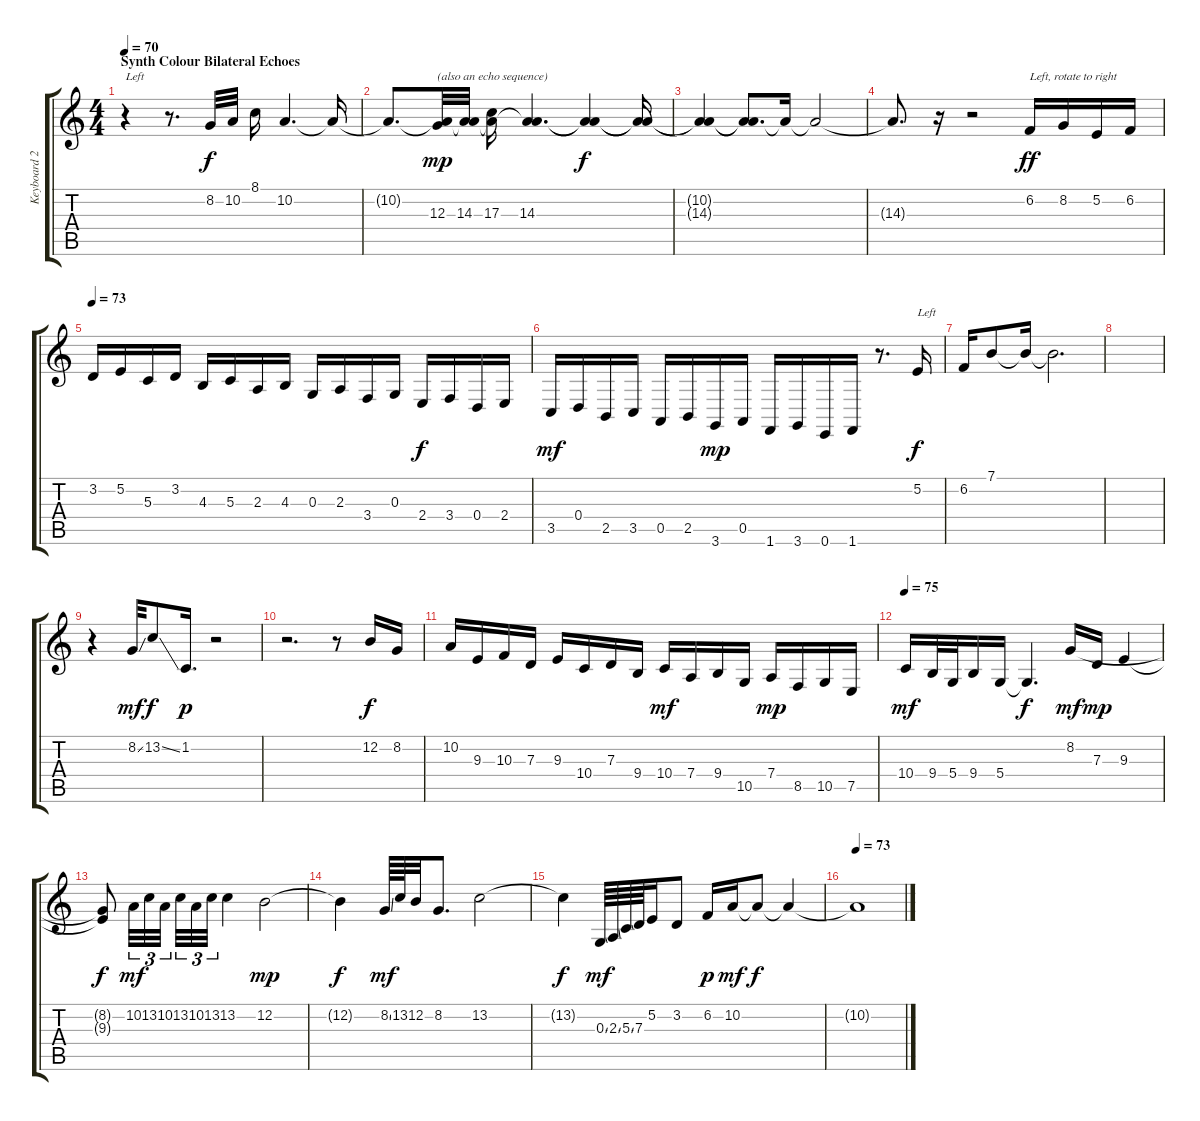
\track ("Keyboard 2 LC" "Keyboard 2") {instrument lead2sawtooth}
\staff {score tabs}
\tuning (E4 B3 G3 D3 A2 E2) {hide}
\ts (4 4)
\section ("" "Synth Colour Bilateral Echoes")
\tempo 70
\tempo 71
\tempo 70
\clef g2
\ks c
r.4{txt "Left" dy f balance 0 instrument lead2sawtooth} r.8{d} 8.2.32 10.2.32 8.1.16 10.2.4{d} 10.2{t}.16 |
10.2{t}.8{d} (10.2{t} 12.3).32{txt "(also an echo sequence)" dy mp} (10.2{t} 14.3).32 (10.2{t} 17.3).16 (10.2{t} 14.3).4{d} (10.2{t} 14.3{t}).4{dy f} (10.2{t} 14.3{t}).16 |
(10.2{t} 14.3{t}).4 (10.2{t} 14.3{t}).8{d} 14.3{t}.16 14.3{t}.2 |
14.3{t}.8{d} r.16 r.2{volume 0 balance 0} 6.2.16{txt "Left, rotate to right" dy ff volume 10 balance 16} 8.2.16 5.2.16{volume 10} 6.2.16 |
\tempo 73
3.2.16 5.2.16 5.3.16 3.2.16 4.3.16 5.3.16 2.3.16 4.3.16 0.3.16 2.3.16 3.4.16 0.3.16 2.4.16{dy f} 3.4.16 0.4.16 2.4.16 |
3.5.16{dy mf} 0.4.16 2.5.16 3.5.16 0.5.16 2.5.16 3.6.16{dy mp} 0.5.16 1.6.16 3.6.16 0.6.16 1.6.16 r.8{d} 5.2.16{txt "Left" dy f balance 0} |
6.2.16 7.1.8 7.1{t}.16 7.1{t}.2{d} |
|
r.4 8.2{ss}.32{dy mf} 13.2{ss}.8{dy f} 1.2.16{d dy p} r.2 |
r.2{d} r.8 12.2.16{dy f} 8.2.16 |
10.2.16 9.3.16 10.3.16 7.3.16 9.3.16 10.4.16 7.3.16 9.4.16 10.4.16{dy mf} 7.4.16 9.4.16 10.5.16 7.4.16{dy mp} 8.5.16 10.5.16 7.5.16 |
\tempo 75
10.4.16{dy mf} 9.4.32 5.4.32 9.4.16 5.4.16 5.4{t}.4{d dy f} 8.2.16{dy mf} 7.3.16{dy mp} 9.3.4 |
(8.2{t} 9.3{t}).8{dy f} 10.2.32{tu (3 2) dy mf} 13.2.32{tu (3 2)} 10.2.32{tu (3 2)} 13.2.32{tu (3 2)} 10.2.32{tu (3 2)} 13.2.32{tu (3 2)} 13.2.4 12.2.2{dy mp} |
12.2{t}.4{dy f} 8.2{ss}.64{dy mf} 13.2.64 12.2.32 8.2.8{d} 13.2.2 |
13.2{t}.4{dy f} 0.3{ss}.64{dy mf} 2.3{ss}.64 5.3{ss}.64 7.3.64 5.2.16 3.2.8 6.2.16{dy p} 10.2.16{dy mf} 10.2{t}.8{dy f} 10.2{t}.4 |
\tempo 73
10.2{t}.1
